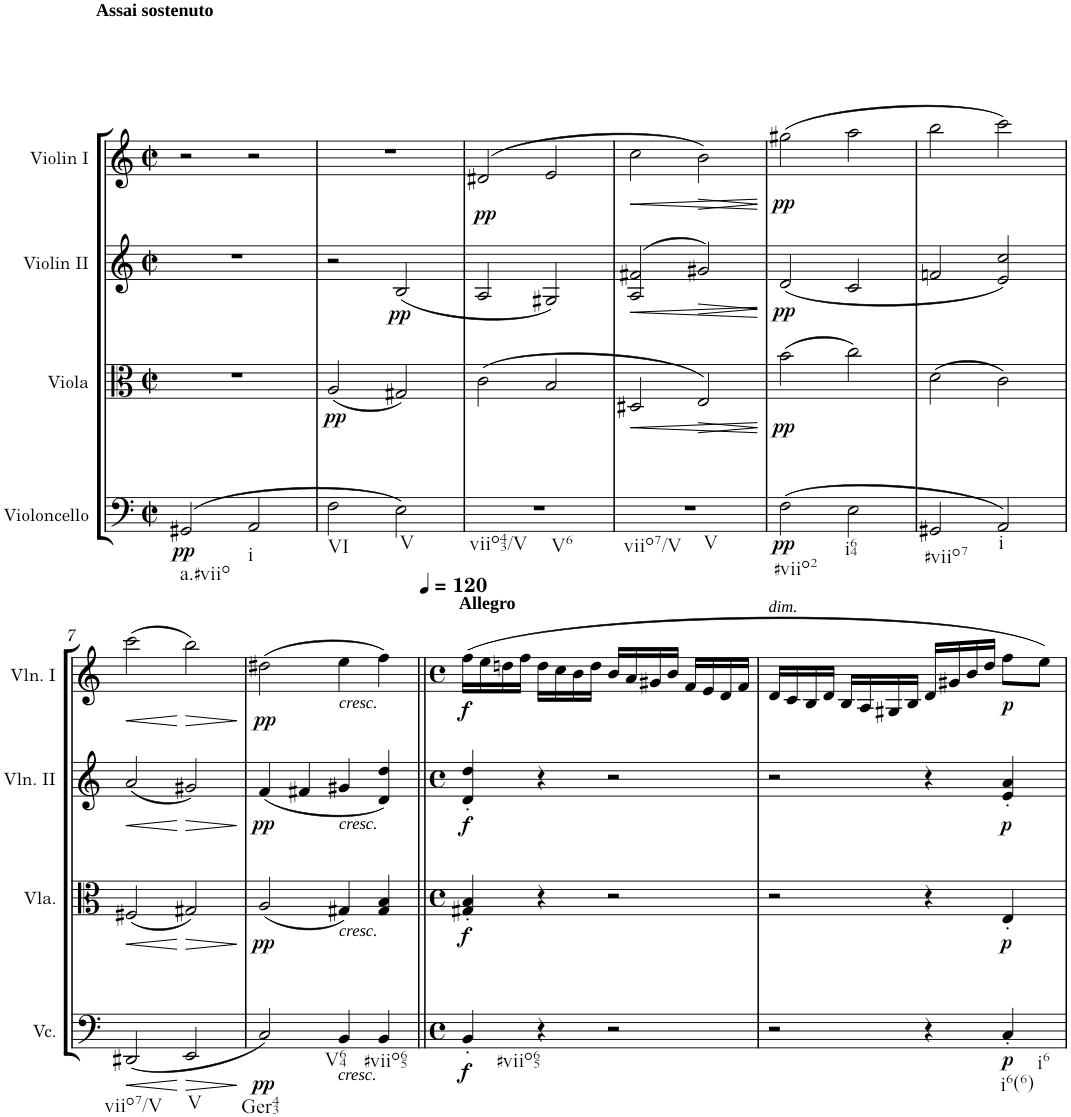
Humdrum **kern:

**kern	**dynam	**kern	**dynam	**kern	**dynam	**kern	**dynam
*part4	*part4	*part3	*part3	*part2	*part2	*part1	*part1
*staff4	*staff4	*staff3	*staff3	*staff2	*staff2	*staff1	*staff1
*I"Violoncello	*	*I"Viola	*	*I"Violin II	*	*I"Violin I	*
*I'Vc.	*	*I'Vla.	*	*I'Vln. II	*	*I'Vln. I	*
*clefF4	*	*clefC3	*	*clefG2	*	*clefG2	*
*k[]	*	*k[]	*	*k[]	*	*k[]	*
*M2/2	*	*M2/2	*	*M2/2	*	*M2/2	*
*met(c|)	*	*met(c|)	*	*met(c|)	*	*met(c|)	*
=1	=1	=1	=1	=1	=1	=1	=1
!	!	!	!	!	!	!LO:TX:a:B:t=Assai sostenuto	!
!LO:TX:b:t=a.#viio	!	!	!	!	!	!	!
!	!LO:DY:b	!	!	!	!	!	!
(2GG#X/	pp	1r	.	1r	.	2r	.
!LO:TX:b:t=i	!	!	!	!	!	!	!
2AA/	.	.	.	.	.	2r	.
=2	=2	=2	=2	=2	=2	=2	=2
!LO:TX:b:t=VI	!	!	!	!	!	!	!
!	!	!	!LO:DY:b	!	!	!	!
2F\	.	(2A/	pp	2r	.	1r	.
!LO:TX:b:t=V	!	!	!	!	!	!	!
!	!	!	!	!	!LO:DY:b	!	!
2E\)	.	2G#X/)	.	(2B/	pp	.	.
=3	=3	=3	=3	=3	=3	=3	=3
!LO:TX:b:t=viio43/V	!	!	!	!	!	!	!
!LO:TX:b:t=V6	!	!	!	!	!	!	!
!	!	!	!	!	!LO:DY:a	!	!
1r	.	(2c\	.	2A/	pp	(2d#X/	.
.	.	2B/	.	2G#X/)	.	2e/	.
=4	=4	=4	=4	=4	=4	=4	=4
!LO:TX:b:t=viio7/V	!	!	!	!	!	!	!
!LO:TX:b:t=V	!	!	!	!	!	!	!
!	!	!	!LO:HP:b	!	!LO:HP:b	!	!LO:HP:b
1r	.	2D#X/	<	(>2A/ 2f#X/	<	2cc\	<
!	!	!	!LO:HP:b	!	!LO:HP:b	!	!LO:HP:b
.	.	2E/)	>	2g#X/)	>	2b\)	>
.	.	.	[ ]	.	[ ]	.	[ ]
=5	=5	=5	=5	=5	=5	=5	=5
!LO:TX:b:t=#viio2	!	!	!	!	!	!	!
!	!LO:DY:b	!	!LO:DY:b	!	!LO:DY:b	!	!LO:DY:b
(2F\	pp	(2b\	pp	(2d/	pp	(2gg#X\	pp
!LO:TX:b:t=i64	!	!	!	!	!	!	!
2E\	.	2cc\)	.	2c/	.	2aa\	.
=6	=6	=6	=6	=6	=6	=6	=6
!LO:TX:b:t=#viio7	!	!	!	!	!	!	!
2GG#X/	.	(2d\	.	2fn/	.	2bb\	.
!LO:TX:b:t=i	!	!	!	!	!	!	!
2AA/)	.	2c\)	.	2e/ 2cc/)	.	2ccc\)	.
!!LO:LB:g=z
=7	=7	=7	=7	=7	=7	=7	=7
!LO:TX:b:t=viio7/V	!	!	!	!	!	!	!
!	!LO:HP:b	!	!LO:HP:b	!	!LO:HP:b	!	!LO:HP:b
(2DD#X/	<	(2F#X/	<	(2a/	<	(2ccc\	<
!LO:TX:b:t=V	!	!	!	!	!	!	!
!	!LO:HP:n=1:b	!	!LO:HP:n=1:b	!	!LO:HP:n=1:b	!	!LO:HP:n=1:b
2EE/	[ >	2G#X/)	[ >	2g#X/)	[ >	2bb\)	[ >
.	]	.	]	.	]	.	]
=8	=8	=8	=8	=8	=8	=8	=8
!LO:TX:b:t=Ger43	!	!	!	!	!	!	!
!	!LO:DY:b	!	!LO:DY:b	!	!LO:DY:b	!	!LO:DY:b
2C/)	pp	(2A/	pp	(4f/	pp	(2dd#X\	pp
.	.	.	.	4f#X/	.	.	.
!	!	!	!	!	!	!LO:TX:b:i:t=cresc.	!
!	!	!	!	!LO:TX:b:i:t=cresc.	!	!	!
!	!	!LO:TX:b:i:t=cresc.	!	!	!	!	!
!LO:TX:b:i:t=cresc.	!	!	!	!	!	!	!
!LO:TX:b:t=V64	!	!	!	!	!	!	!
4BB/	.	4G#X/)	.	4g#X/	.	4ee\	.
!LO:TX:b:t=#viio65	!	!	!	!	!	!	!
4BB/	.	4G#/ 4B/	.	4d/ 4dd/)	.	4ff\)	.
=9||	=9||	=9||	=9||	=9||	=9||	=9||	=9||
*M4/4	*	*M4/4	*	*M4/4	*	*M4/4	*
*met(c)	*	*met(c)	*	*met(c)	*	*met(c)	*
*	*	*	*	*	*	*MM120	*
!	!	!	!	!	!	!LO:TX:a:B:t=Allegro	!
!LO:TX:b:t=#viio65	!	!	!	!	!	!	!
!	!LO:DY:b	!	!LO:DY:b	!	!LO:DY:b	!	!LO:DY:b
4BB'/	f	4G#X/' 4B/'	f	4d/' 4dd/'	f	(16ff\LL	f
.	.	.	.	.	.	16ee\	.
.	.	.	.	.	.	16ddn\	.
.	.	.	.	.	.	16ff\JJ	.
4r	.	4r	.	4r	.	16dd\LL	.
.	.	.	.	.	.	16cc\	.
.	.	.	.	.	.	16b\	.
.	.	.	.	.	.	16dd\JJ	.
2r	.	2r	.	2r	.	16b/LL	.
.	.	.	.	.	.	16a/	.
.	.	.	.	.	.	16g#X/	.
.	.	.	.	.	.	16b/JJ	.
.	.	.	.	.	.	16f/LL	.
.	.	.	.	.	.	16e/	.
.	.	.	.	.	.	16d/	.
.	.	.	.	.	.	16f/JJ	.
=10	=10	=10	=10	=10	=10	=10	=10
!	!	!	!	!	!	!LO:TX:a:i:t=dim.	!
2r	.	2r	.	2r	.	16d/LL	.
.	.	.	.	.	.	16c/	.
.	.	.	.	.	.	16B/	.
.	.	.	.	.	.	16d/JJ	.
.	.	.	.	.	.	16B/LL	.
.	.	.	.	.	.	16A/	.
.	.	.	.	.	.	16G#X/	.
.	.	.	.	.	.	16B/JJ	.
4r	.	4r	.	4r	.	16d/LL	.
.	.	.	.	.	.	16g#X/	.
.	.	.	.	.	.	16b/	.
.	.	.	.	.	.	16dd/JJ	.
!LO:TX:b:t=i6(6)	!	!	!	!	!	!	!
!LO:TX:b:t=i6	!	!	!	!	!	!	!
!	!LO:DY:b	!	!LO:DY:b	!	!LO:DY:b	!	!LO:DY:b
4C'/	p	4E'/	p	4e/' 4a/'	p	8ff\L	p
.	.	.	.	.	.	8ee\J)	.
=	=	=	=	=	=	=	=
*-	*-	*-	*-	*-	*-	*-	*-
